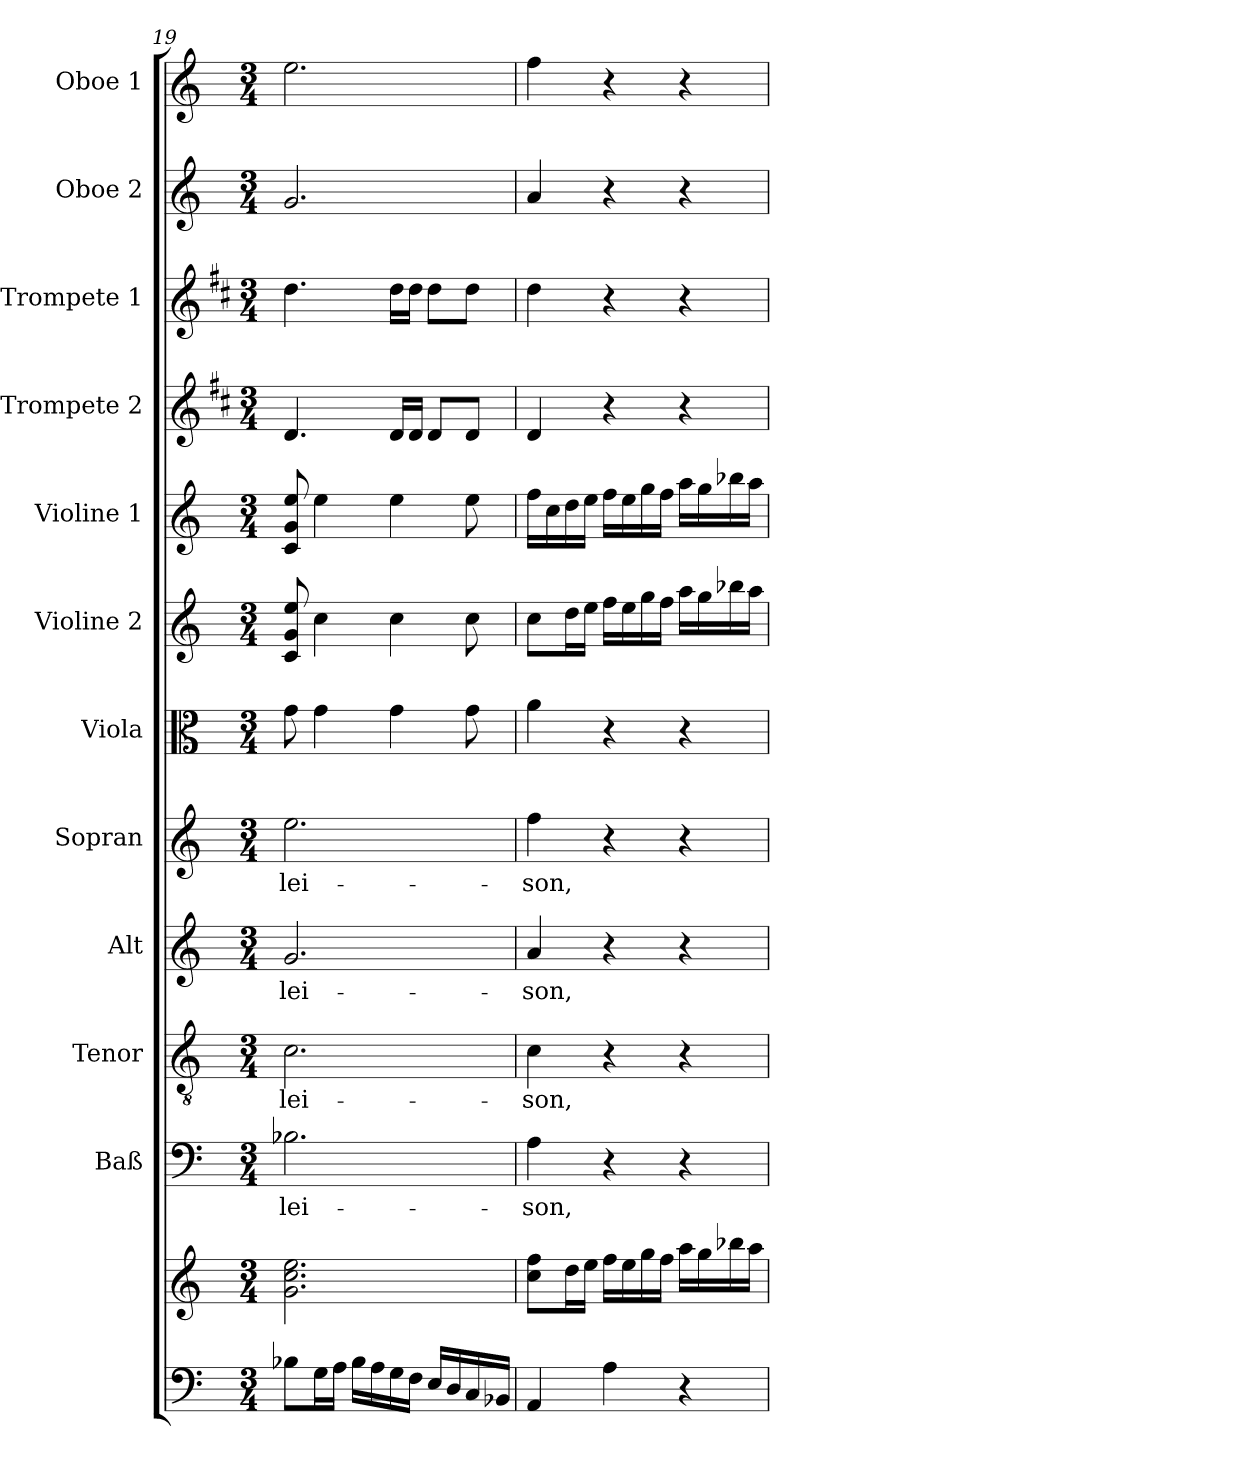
**kern	**kern	**kern	**text	**kern	**text	**kern	**text	**kern	**text	**kern	**kern	**kern	**kern	**kern	**kern	**kern
*part12	*part12	*part11	*part11	*part10	*part10	*part9	*part9	*part8	*part8	*part7	*part6	*part5	*part4	*part3	*part2	*part1
*staff13	*staff12	*staff11	*staff11	*staff10	*staff10	*staff9	*staff9	*staff8	*staff8	*staff7	*staff6	*staff5	*staff4	*staff3	*staff2	*staff1
*	*	*I"Baß	*	*I"Tenor	*	*I"Alt	*	*I"Sopran	*	*I"Viola	*I"Violine 2	*I"Violine 1	*I"Trompete 2	*I"Trompete 1	*I"Oboe 2	*I"Oboe 1
*	*	*I'Baß	*	*I'Ten	*	*I'Alt	*	*I'Sop	*	*I'Vla.	*I'Vln. 2	*I'Vln. 1	*I'Trp. 2	*I'Trp. 1	*I'Ob. 2	*I'Ob. 1
*clefF4	*clefG2	*clefF4	*	*clefGv2	*	*clefG2	*	*clefG2	*	*clefC3	*clefG2	*clefG2	*clefG2	*clefG2	*clefG2	*clefG2
*	*	*	*	*	*	*	*	*	*	*	*	*	*ITrd1c2	*ITrd1c2	*	*
*k[]	*k[]	*k[]	*	*k[]	*	*k[]	*	*k[]	*	*k[]	*k[]	*k[]	*k[]	*k[]	*k[]	*k[]
*C:	*C:	*C:	*	*C:	*	*C:	*	*C:	*	*C:	*C:	*C:	*C:	*C:	*C:	*C:
*M3/4	*M3/4	*M3/4	*	*M3/4	*	*M3/4	*	*M3/4	*	*M3/4	*M3/4	*M3/4	*M3/4	*M3/4	*M3/4	*M3/4
=19	=19	=19	=19	=19	=19	=19	=19	=19	=19	=19	=19	=19	=19	=19	=19	=19
!	!	!	!LO:LY:b	!	!LO:LY:b	!	!LO:LY:b	!	!LO:LY:b	!	!	!	!	!	!	!
8B-X\L	2.g\ 2.cc\ 2.ee\	2.B-X\	-lei-	2.c\	-lei-	2.g/	-lei-	2.ee\	-lei-	8g\	8c/ 8g/ 8ee/	8c/ 8g/ 8ee/	4.c/	4.cc\	2.g/	2.ee\
16G\L	.	.	.	.	.	.	.	.	.	4g\	4cc\	4ee\	.	.	.	.
16A\JJ	.	.	.	.	.	.	.	.	.	.	.	.	.	.	.	.
16B-\LL	.	.	.	.	.	.	.	.	.	.	.	.	.	.	.	.
16A\	.	.	.	.	.	.	.	.	.	.	.	.	.	.	.	.
16G\	.	.	.	.	.	.	.	.	.	4g\	4cc\	4ee\	16c/LL	16cc\LL	.	.
16F\JJ	.	.	.	.	.	.	.	.	.	.	.	.	16c/JJ	16cc\JJ	.	.
16E/LL	.	.	.	.	.	.	.	.	.	.	.	.	8c/L	8cc\L	.	.
16D/	.	.	.	.	.	.	.	.	.	.	.	.	.	.	.	.
16C/	.	.	.	.	.	.	.	.	.	8g\	8cc\	8ee\	8c/J	8cc\J	.	.
16BB-X/JJ	.	.	.	.	.	.	.	.	.	.	.	.	.	.	.	.
=20	=20	=20	=20	=20	=20	=20	=20	=20	=20	=20	=20	=20	=20	=20	=20	=20
!	!	!	!LO:LY:b	!	!LO:LY:b	!	!LO:LY:b	!	!LO:LY:b	!	!	!	!	!	!	!
4AA/	8cc\ 8ff\L	4A\	-son,	4c\	-son,	4a/	-son,	4ff\	-son,	4a\	8cc\L	16ff\LL	4c/	4cc\	4a/	4ff\
.	.	.	.	.	.	.	.	.	.	.	.	16cc\	.	.	.	.
.	16dd\L	.	.	.	.	.	.	.	.	.	16dd\L	16dd\	.	.	.	.
.	16ee\JJ	.	.	.	.	.	.	.	.	.	16ee\JJ	16ee\JJ	.	.	.	.
4A\	16ff\LL	4r	.	4r	.	4r	.	4r	.	4r	16ff\LL	16ff\LL	4r	4r	4r	4r
.	16ee\	.	.	.	.	.	.	.	.	.	16ee\	16ee\	.	.	.	.
.	16gg\	.	.	.	.	.	.	.	.	.	16gg\	16gg\	.	.	.	.
.	16ff\JJ	.	.	.	.	.	.	.	.	.	16ff\JJ	16ff\JJ	.	.	.	.
4r	16aa\LL	4r	.	4r	.	4r	.	4r	.	4r	16aa\LL	16aa\LL	4r	4r	4r	4r
.	16gg\	.	.	.	.	.	.	.	.	.	16gg\	16gg\	.	.	.	.
.	16bb-X\	.	.	.	.	.	.	.	.	.	16bb-X\	16bb-X\	.	.	.	.
.	16aa\JJ	.	.	.	.	.	.	.	.	.	16aa\JJ	16aa\JJ	.	.	.	.
=	=	=	=	=	=	=	=	=	=	=	=	=	=	=	=	=
*-	*-	*-	*-	*-	*-	*-	*-	*-	*-	*-	*-	*-	*-	*-	*-	*-
